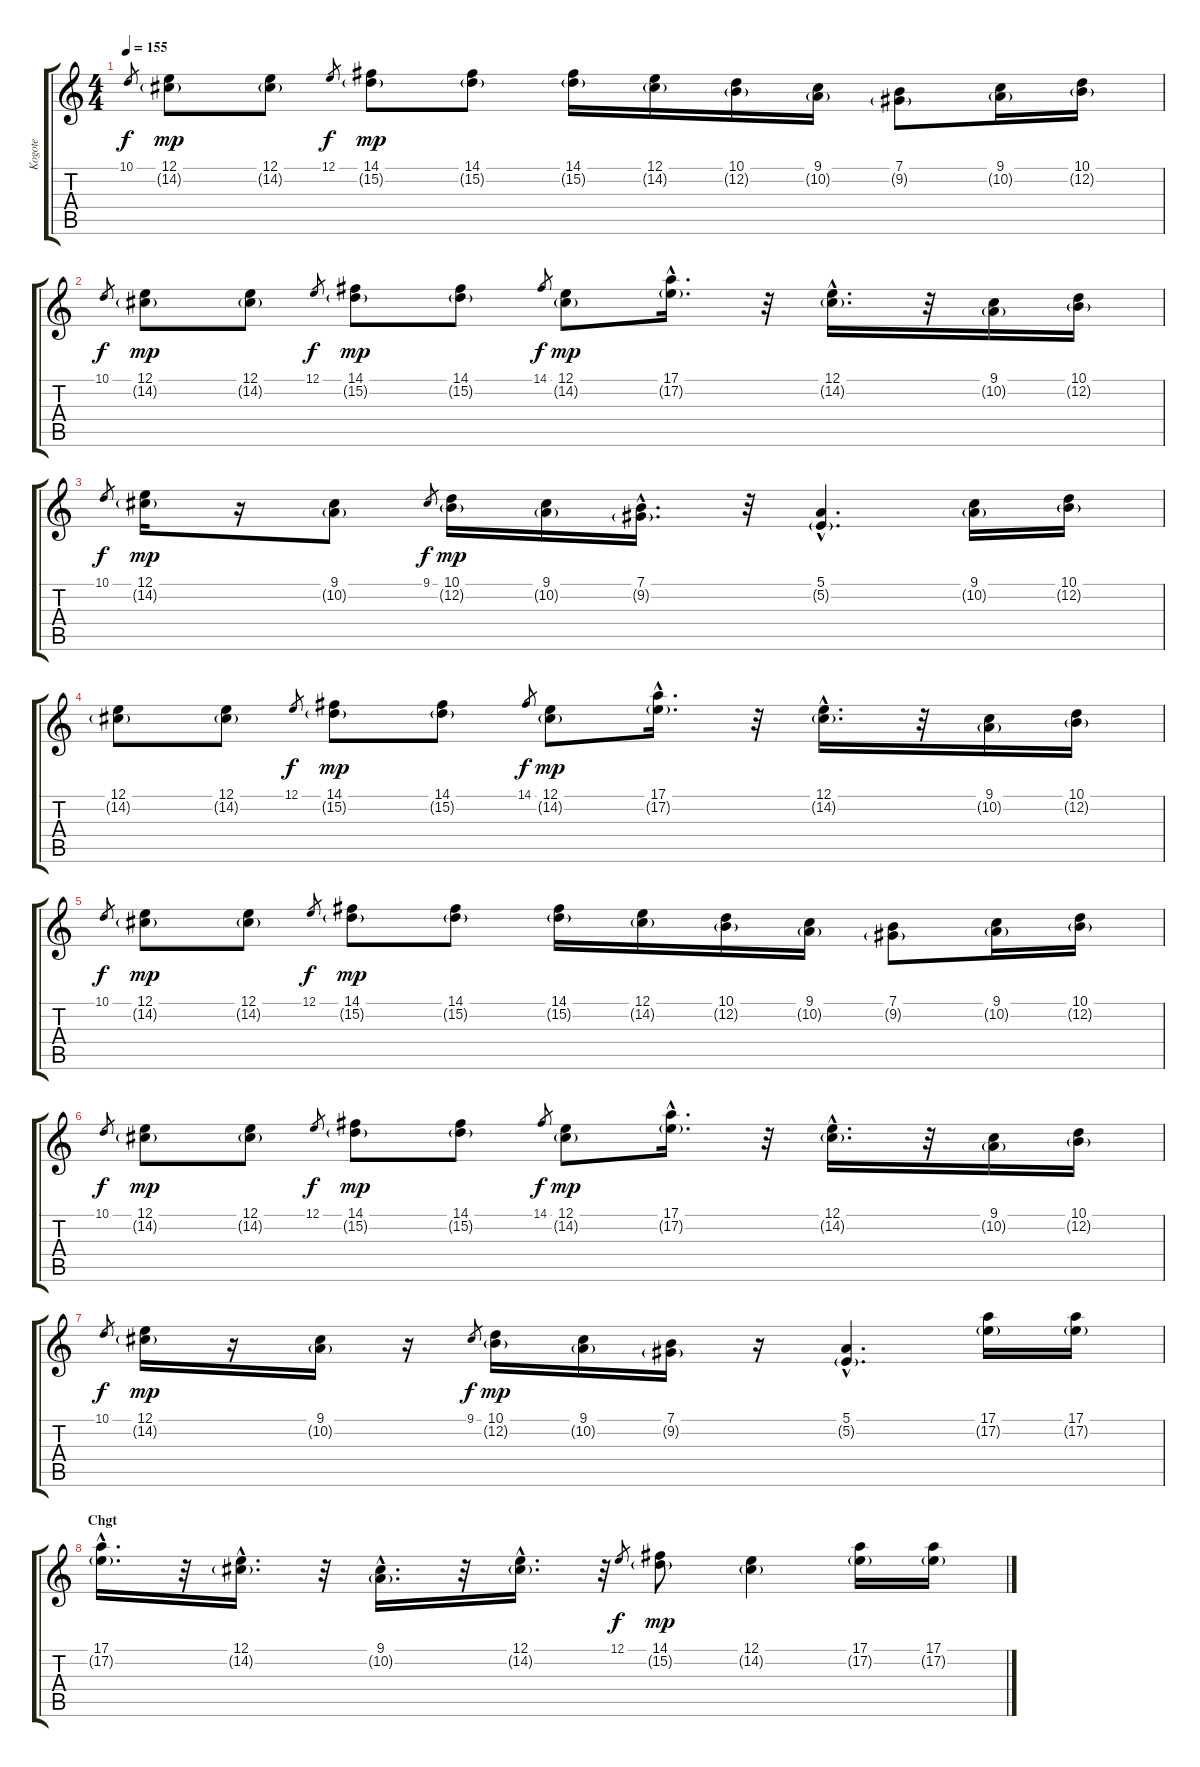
\track ("Kogote" "Kogote") {instrument bagpipe}
\staff {score tabs}
\tuning (E4 B3 G3 D3 A2 E2) {hide}
\ts (4 4)
\tempo 155
\clef g2
\ks c
10.1.8{gr dy f} (12.1 14.2{g}).8{dy mp} (12.1 14.2{g}).8 12.1.8{gr dy f} (14.1 15.2{g}).8{dy mp} (14.1 15.2{g}).8 (14.1 15.2{g}).16 (12.1 14.2{g}).16 (10.1 12.2{g}).16 (9.1 10.2{g}).16 (7.1 9.2{g}).8 (9.1 10.2{g}).16 (10.1 12.2{g}).16 |
10.1.8{gr dy f} (12.1 14.2{g}).8{dy mp} (12.1 14.2{g}).8 12.1.8{gr dy f} (14.1 15.2{g}).8{dy mp} (14.1 15.2{g}).8 14.1.8{gr dy f} (12.1 14.2{g}).8{dy mp} (17.1{hac} 17.2{g hac}).16{d} r.32 (12.1{hac} 14.2{g hac}).16{d} r.32 (9.1 10.2{g}).16 (10.1 12.2{g}).16 |
10.1.8{gr dy f} (12.1 14.2{g}).16{dy mp} r.16 (9.1 10.2{g}).8 9.1.8{gr dy f} (10.1 12.2{g}).16{dy mp} (9.1 10.2{g}).16 (7.1{hac} 9.2{g hac}).16{d} r.32 (5.1{hac} 5.2{g hac}).4{d} (9.1 10.2{g}).16 (10.1 12.2{g}).16 |
(12.1 14.2{g}).8 (12.1 14.2{g}).8 12.1.8{gr dy f} (14.1 15.2{g}).8{dy mp} (14.1 15.2{g}).8 14.1.8{gr dy f} (12.1 14.2{g}).8{dy mp} (17.1{hac} 17.2{g hac}).16{d} r.32 (12.1{hac} 14.2{g hac}).16{d} r.32 (9.1 10.2{g}).16 (10.1 12.2{g}).16 |
10.1.8{gr dy f} (12.1 14.2{g}).8{dy mp} (12.1 14.2{g}).8 12.1.8{gr dy f} (14.1 15.2{g}).8{dy mp} (14.1 15.2{g}).8 (14.1 15.2{g}).16 (12.1 14.2{g}).16 (10.1 12.2{g}).16 (9.1 10.2{g}).16 (7.1 9.2{g}).8 (9.1 10.2{g}).16 (10.1 12.2{g}).16 |
10.1.8{gr dy f} (12.1 14.2{g}).8{dy mp} (12.1 14.2{g}).8 12.1.8{gr dy f} (14.1 15.2{g}).8{dy mp} (14.1 15.2{g}).8 14.1.8{gr dy f} (12.1 14.2{g}).8{dy mp} (17.1{hac} 17.2{g hac}).16{d} r.32 (12.1{hac} 14.2{g hac}).16{d} r.32 (9.1 10.2{g}).16 (10.1 12.2{g}).16 |
10.1.8{gr dy f} (12.1 14.2{g}).16{dy mp} r.16 (9.1 10.2{g}).16 r.16 9.1.8{gr dy f} (10.1 12.2{g}).16{dy mp} (9.1 10.2{g}).16 (7.1 9.2{g}).16 r.16 (5.1{hac} 5.2{g hac}).4{d} (17.1 17.2{g}).16 (17.1 17.2{g}).16 |
\section ("" "Chgt")
(17.1{hac} 17.2{g hac}).16{d} r.32 (12.1{hac} 14.2{g hac}).16{d} r.32 (9.1{hac} 10.2{g hac}).16{d} r.32 (12.1{hac} 14.2{g hac}).16{d} r.32 12.1.8{gr dy f} (14.1 15.2{g}).8{dy mp} (12.1 14.2{g}).4 (17.1 17.2{g}).16 (17.1 17.2{g}).16
